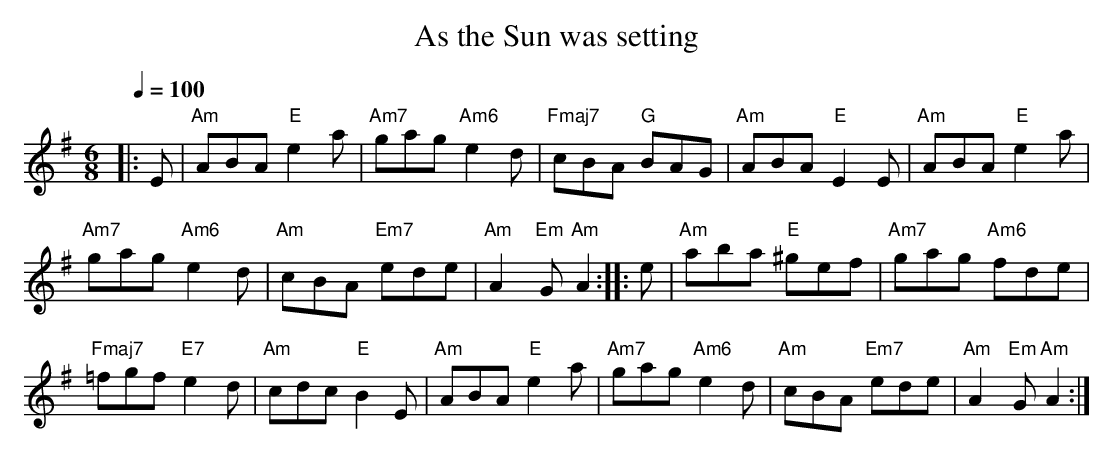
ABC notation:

X:1
T:As the Sun was setting
M:6/8
L:1/8
Q:1/4=100
K:Em
|:E|"Am"ABA "E"e2a|"Am7"gag "Am6"e2d|"Fmaj7"cBA "G"BAG|"Am"ABA "E"E2E|"Am"ABA "E"e2a|!
"Am7"gag "Am6"e2d|"Am"cBA "Em7"ede|"Am"A2"Em"G "Am"A2:||:e|"Am"aba "E"^gef|"Am7"gag "Am6"fde|!
"Fmaj7"=fgf "E7"e2d|"Am"cdc "E"B2E|"Am"ABA "E"e2a|"Am7"gag "Am6"e2d|"Am"cBA "Em7"ede|"Am"A2"Em"G "Am"A2:|!
